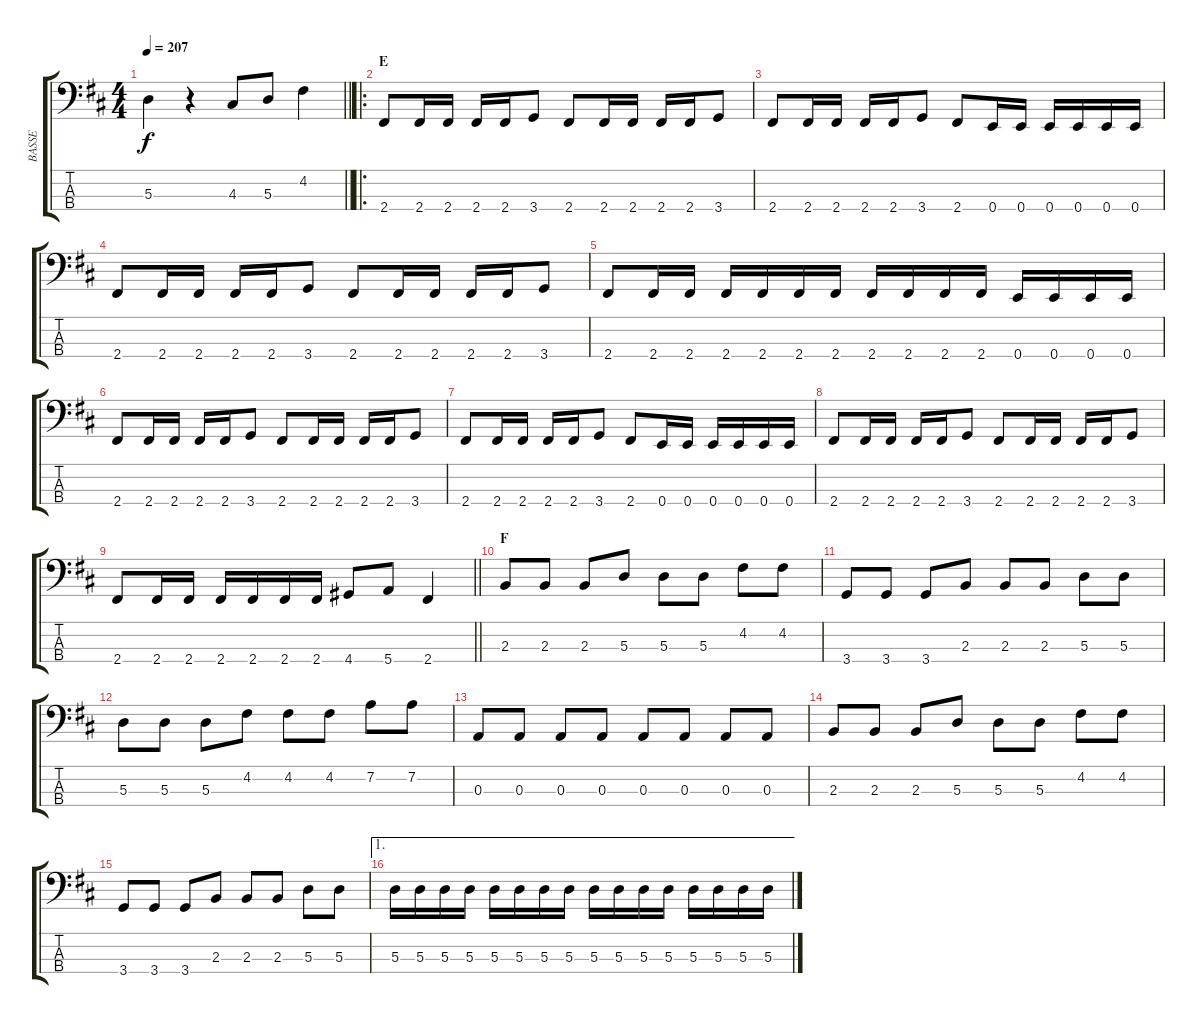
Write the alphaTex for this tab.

\track ("BASSE" "BASSE") {instrument electricbasspick}
\staff {score tabs}
\tuning (G2 D2 A1 E1) {hide}
\ts (4 4)
\tempo 207
\clef f4
\barLineRight lightlight
\ks d
5.3.4{dy f} r.4 4.3.8 5.3.8 4.2.4 |
\ro
\section ("" "E")
2.4.8 2.4.16 2.4.16 2.4.16 2.4.16 3.4.8 2.4.8 2.4.16 2.4.16 2.4.16 2.4.16 3.4.8 |
2.4.8 2.4.16 2.4.16 2.4.16 2.4.16 3.4.8 2.4.8 0.4.16 0.4.16 0.4.16 0.4.16 0.4.16 0.4.16 |
2.4.8 2.4.16 2.4.16 2.4.16 2.4.16 3.4.8 2.4.8 2.4.16 2.4.16 2.4.16 2.4.16 3.4.8 |
2.4.8 2.4.16 2.4.16 2.4.16 2.4.16 2.4.16 2.4.16 2.4.16 2.4.16 2.4.16 2.4.16 0.4.16 0.4.16 0.4.16 0.4.16 |
2.4.8 2.4.16 2.4.16 2.4.16 2.4.16 3.4.8 2.4.8 2.4.16 2.4.16 2.4.16 2.4.16 3.4.8 |
2.4.8 2.4.16 2.4.16 2.4.16 2.4.16 3.4.8 2.4.8 0.4.16 0.4.16 0.4.16 0.4.16 0.4.16 0.4.16 |
2.4.8 2.4.16 2.4.16 2.4.16 2.4.16 3.4.8 2.4.8 2.4.16 2.4.16 2.4.16 2.4.16 3.4.8 |
\barLineRight lightlight
2.4.8 2.4.16 2.4.16 2.4.16 2.4.16 2.4.16 2.4.16 4.4.8 5.4.8 2.4.4 |
\section ("" "F")
2.3.8 2.3.8 2.3.8 5.3.8 5.3.8 5.3.8 4.2.8 4.2.8 |
3.4.8 3.4.8 3.4.8 2.3.8 2.3.8 2.3.8 5.3.8 5.3.8 |
5.3.8 5.3.8 5.3.8 4.2.8 4.2.8 4.2.8 7.2.8 7.2.8 |
0.3.8 0.3.8 0.3.8 0.3.8 0.3.8 0.3.8 0.3.8 0.3.8 |
2.3.8 2.3.8 2.3.8 5.3.8 5.3.8 5.3.8 4.2.8 4.2.8 |
3.4.8 3.4.8 3.4.8 2.3.8 2.3.8 2.3.8 5.3.8 5.3.8 |
\ae 1
5.3.16 5.3.16 5.3.16 5.3.16 5.3.16 5.3.16 5.3.16 5.3.16 5.3.16 5.3.16 5.3.16 5.3.16 5.3.16 5.3.16 5.3.16 5.3.16
